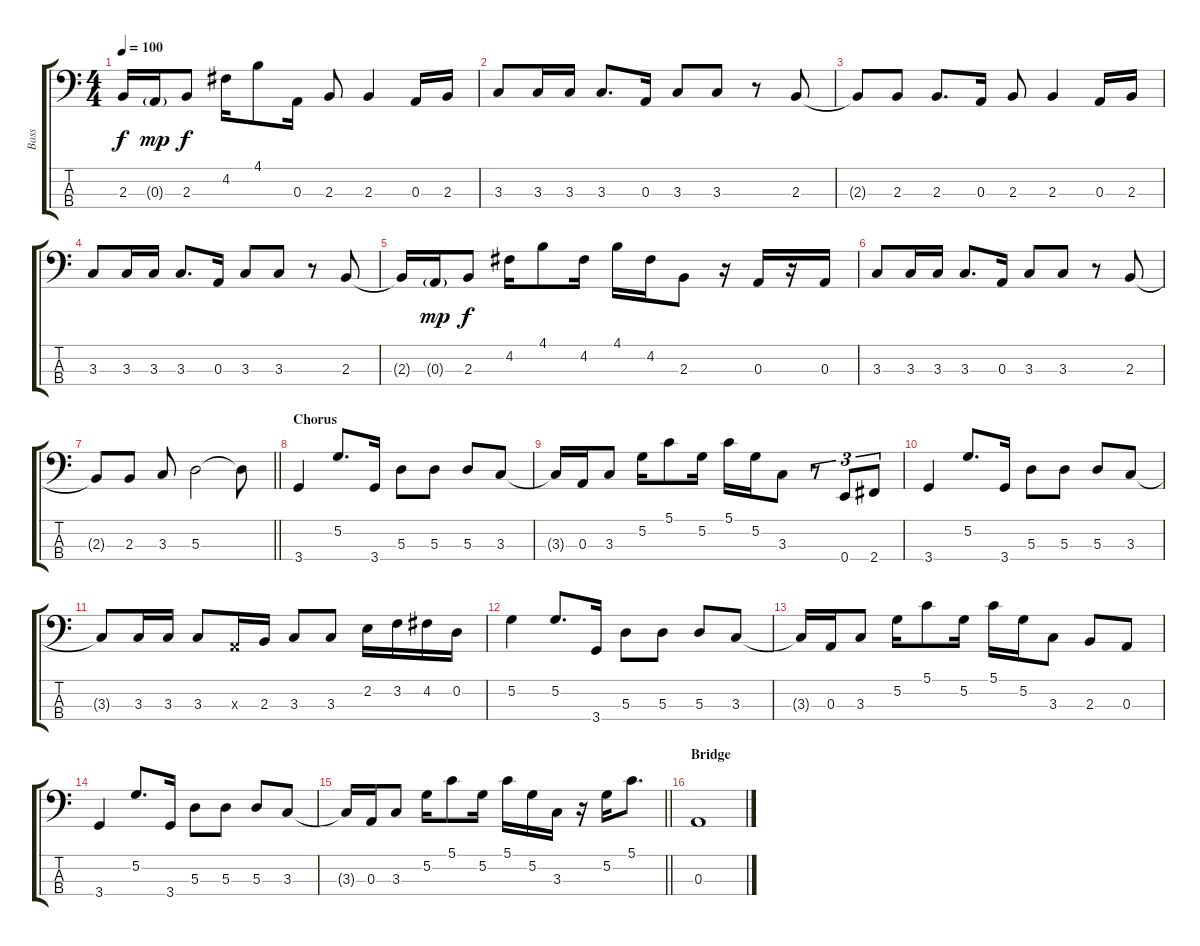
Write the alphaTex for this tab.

\track ("Bass" "Bass") {instrument electricbassfinger}
\staff {score tabs}
\tuning (G2 D2 A1 E1) {hide}
\ts (4 4)
\tempo 100
\clef f4
\ks c
2.3{t}.16{dy f} 0.3{g}.16{dy mp} 2.3.8{dy f} 4.2.16 4.1.8 0.3.16 2.3.8 2.3.4 0.3.16 2.3.16 |
3.3.8 3.3.16 3.3.16 3.3.8{d} 0.3.16 3.3.8 3.3.8 r.8 2.3.8 |
2.3{t}.8 2.3.8 2.3.8{d} 0.3.16 2.3.8 2.3.4 0.3.16 2.3.16 |
3.3.8 3.3.16 3.3.16 3.3.8{d} 0.3.16 3.3.8 3.3.8 r.8 2.3.8 |
2.3{t}.16 0.3{g}.16{dy mp} 2.3.8{dy f} 4.2.16 4.1.8 4.2.16 4.1.16 4.2.16 2.3.8 r.16 0.3.16 r.16 0.3.16 |
3.3.8 3.3.16 3.3.16 3.3.8{d} 0.3.16 3.3.8 3.3.8 r.8 2.3.8 |
\barLineRight lightlight
2.3{t}.8 2.3.8 3.3.8 5.3.2 5.3{t}.8 |
\section ("" "Chorus")
3.4.4 5.2.8{d} 3.4.16 5.3.8 5.3.8 5.3.8 3.3.8 |
3.3{t}.16 0.3.16 3.3.8 5.2.16 5.1.8 5.2.16 5.1.16 5.2.16 3.3.8 r.8{tu (3 2)} 0.4.8{tu (3 2)} 2.4.8{tu (3 2)} |
3.4.4 5.2.8{d} 3.4.16 5.3.8 5.3.8 5.3.8 3.3.8 |
3.3{t}.8 3.3.16 3.3.16 3.3.8 0.3{x}.16 2.3.16 3.3.8 3.3.8 2.2.16 3.2.16 4.2.16 0.2.16 |
5.2.4 5.2.8{d} 3.4.16 5.3.8 5.3.8 5.3.8 3.3.8 |
3.3{t}.16 0.3.16 3.3.8 5.2.16 5.1.8 5.2.16 5.1.16 5.2.16 3.3.8 2.3.8 0.3.8 |
3.4.4 5.2.8{d} 3.4.16 5.3.8 5.3.8 5.3.8 3.3.8 |
\barLineRight lightlight
3.3{t}.16 0.3.16 3.3.8 5.2.16 5.1.8 5.2.16 5.1.16 5.2.16 3.3.16 r.16 5.2.16 5.1.8{d} |
\section ("" "Bridge")
0.3.1
